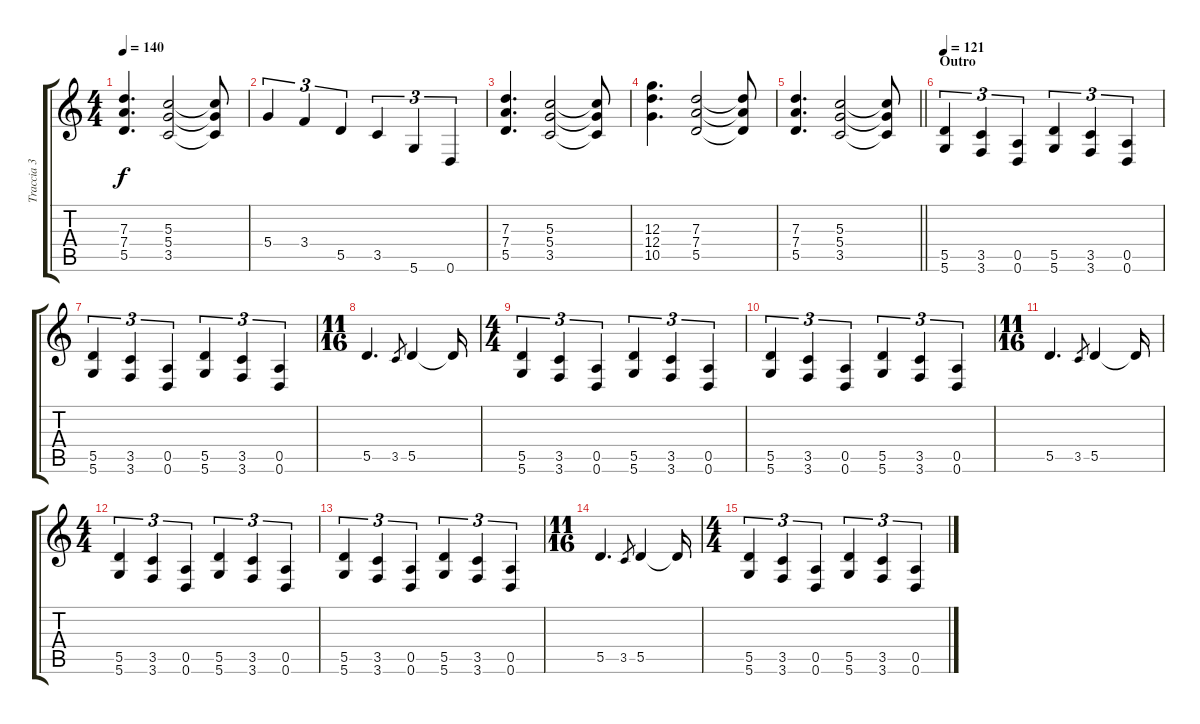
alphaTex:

\track ("Traccia 3" "Traccia 3") {instrument distortionguitar}
\staff {score tabs}
\tuning (E4 B3 G3 D3 A2 D2) {hide}
\ts (4 4)
\tempo 140
\clef g2
\ks c
(7.3 7.4 5.5).4{d dy f} (5.3 5.4 3.5).2 (5.3{t} 5.4{t} 3.5{t}).8 |
5.4.4{tu (3 2)} 3.4.4{tu (3 2)} 5.5.4{tu (3 2)} 3.5.4{tu (3 2)} 5.6.4{tu (3 2)} 0.6.4{tu (3 2)} |
(7.3 7.4 5.5).4{d} (5.3 5.4 3.5).2 (5.3{t} 5.4{t} 3.5{t}).8 |
(12.3 12.4 10.5).4{d} (7.3 7.4 5.5).2 (7.3{t} 7.4{t} 5.5{t}).8 |
\barLineRight lightlight
(7.3 7.4 5.5).4{d} (5.3 5.4 3.5).2 (5.3{t} 5.4{t} 3.5{t}).8 |
\section ("" "Outro")
\tempo 121
(5.5 5.6).4{tu (3 2)} (3.5 3.6).4{tu (3 2)} (0.5 0.6).4{tu (3 2)} (5.5 5.6).4{tu (3 2)} (3.5 3.6).4{tu (3 2)} (0.5 0.6).4{tu (3 2)} |
(5.5 5.6).4{tu (3 2)} (3.5 3.6).4{tu (3 2)} (0.5 0.6).4{tu (3 2)} (5.5 5.6).4{tu (3 2)} (3.5 3.6).4{tu (3 2)} (0.5 0.6).4{tu (3 2)} |
\ts (11 16)
5.5.4{d} 3.5.8{gr} 5.5.4 5.5{t}.16 |
\ts (4 4)
(5.5 5.6).4{tu (3 2)} (3.5 3.6).4{tu (3 2)} (0.5 0.6).4{tu (3 2)} (5.5 5.6).4{tu (3 2)} (3.5 3.6).4{tu (3 2)} (0.5 0.6).4{tu (3 2)} |
(5.5 5.6).4{tu (3 2)} (3.5 3.6).4{tu (3 2)} (0.5 0.6).4{tu (3 2)} (5.5 5.6).4{tu (3 2)} (3.5 3.6).4{tu (3 2)} (0.5 0.6).4{tu (3 2)} |
\ts (11 16)
5.5.4{d} 3.5.8{gr} 5.5.4 5.5{t}.16 |
\ts (4 4)
(5.5 5.6).4{tu (3 2)} (3.5 3.6).4{tu (3 2)} (0.5 0.6).4{tu (3 2)} (5.5 5.6).4{tu (3 2)} (3.5 3.6).4{tu (3 2)} (0.5 0.6).4{tu (3 2)} |
(5.5 5.6).4{tu (3 2)} (3.5 3.6).4{tu (3 2)} (0.5 0.6).4{tu (3 2)} (5.5 5.6).4{tu (3 2)} (3.5 3.6).4{tu (3 2)} (0.5 0.6).4{tu (3 2)} |
\ts (11 16)
5.5.4{d} 3.5.8{gr} 5.5.4 5.5{t}.16 |
\ts (4 4)
(5.5 5.6).4{tu (3 2)} (3.5 3.6).4{tu (3 2)} (0.5 0.6).4{tu (3 2)} (5.5 5.6).4{tu (3 2)} (3.5 3.6).4{tu (3 2)} (0.5 0.6).4{tu (3 2)}
